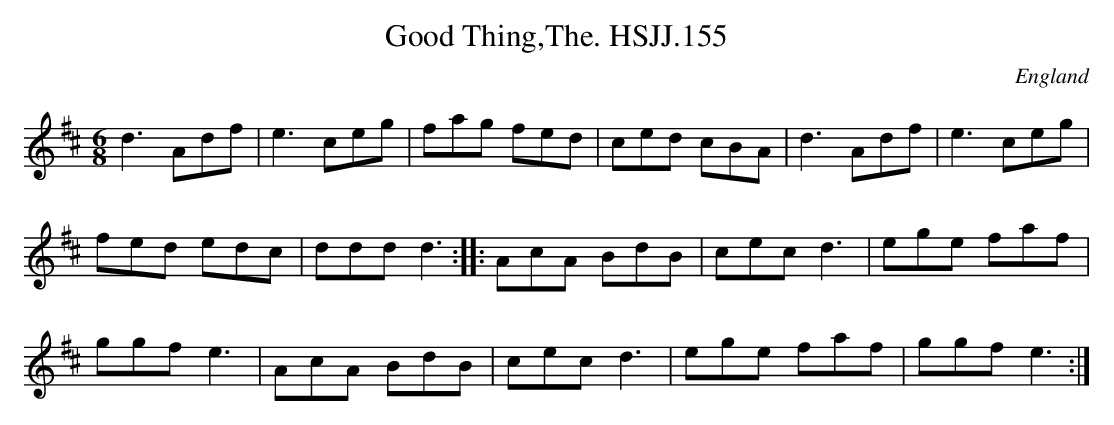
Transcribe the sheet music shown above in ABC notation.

X:1
T:Good Thing,The. HSJJ.155
M:6/8
L:1/8
O:England
K:D
d3Adf|e3ceg|fag fed|ced cBA|d3Adf|e3ceg|!fed edc|dddd3:|
|:AcA BdB|cecd3|ege faf|!ggfe3|AcA BdB|cecd3|ege faf|ggfe3:|]
